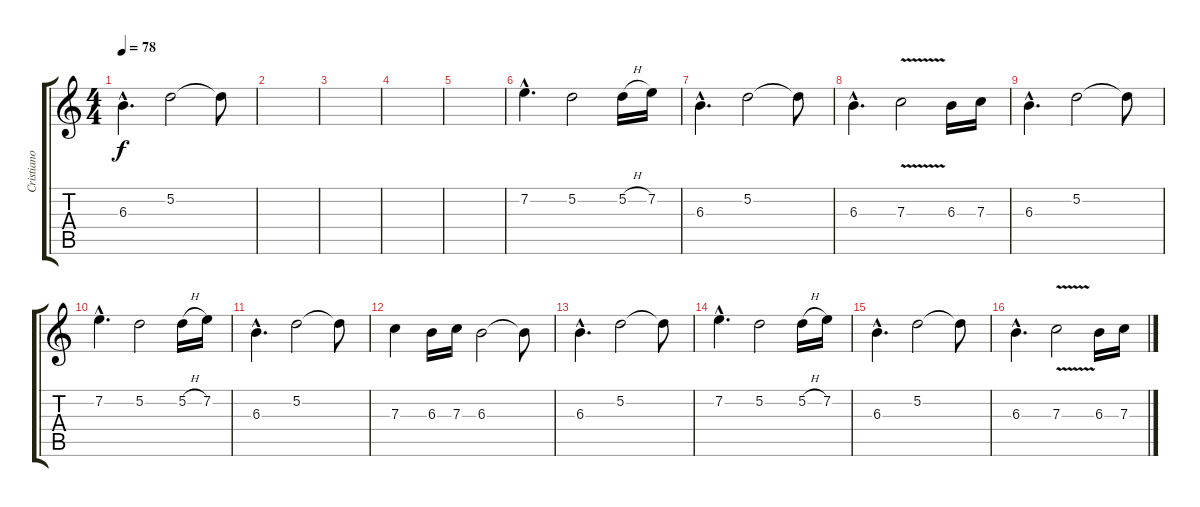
\track ("Cristiano Migliore" "Cristiano ") {instrument overdrivenguitar}
\staff {score tabs}
\tuning (D4 A3 F3 C3 G2 D2) {hide}
\ts (4 4)
\tempo 78
\clef g2
\ks c
6.3{hac}.4{d dy f} 5.2.2 5.2{t}.8 |
|
|
|
|
7.2{hac}.4{d} 5.2.2 5.2{h}.16 7.2.16 |
6.3{hac}.4{d} 5.2.2 5.2{t}.8 |
6.3{hac}.4{d} 7.3{v}.2 6.3.16 7.3.16 |
6.3{hac}.4{d} 5.2.2 5.2{t}.8 |
7.2{hac}.4{d} 5.2.2 5.2{h}.16 7.2.16 |
6.3{hac}.4{d} 5.2.2 5.2{t}.8 |
7.3.4 6.3.16 7.3.16 6.3.2 6.3{t}.8 |
6.3{hac}.4{d} 5.2.2 5.2{t}.8 |
7.2{hac}.4{d} 5.2.2 5.2{h}.16 7.2.16 |
6.3{hac}.4{d} 5.2.2 5.2{t}.8 |
6.3{hac}.4{d} 7.3{v}.2 6.3.16 7.3.16
